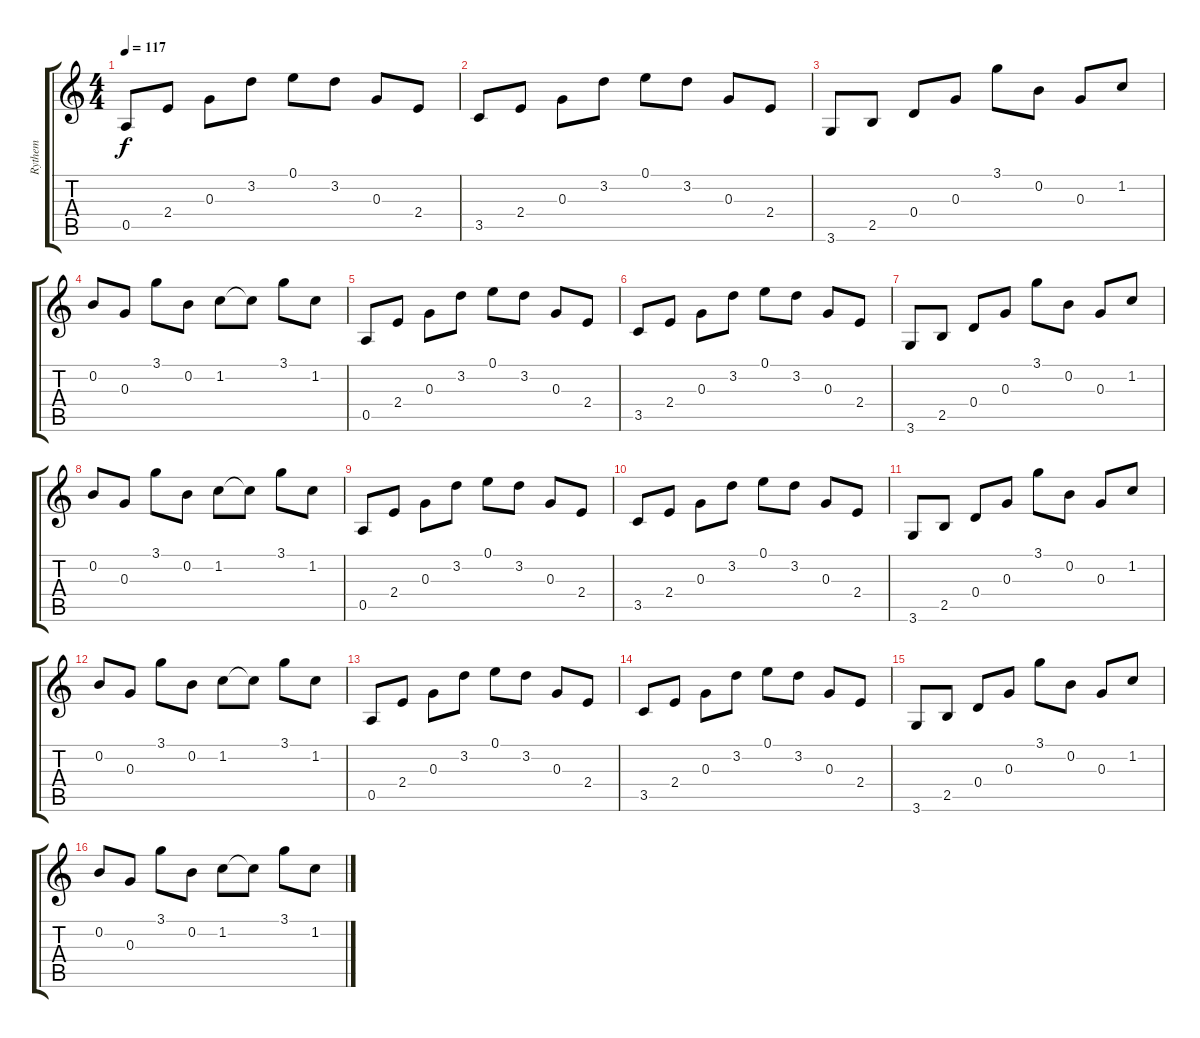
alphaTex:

\track ("Rythem" "Rythem") {instrument acousticguitarsteel}
\staff {score tabs}
\tuning (E4 B3 G3 D3 A2 E2) {hide}
\ts (4 4)
\tempo 117
\clef g2
\ks c
0.5.8{dy f} 2.4.8 0.3.8 3.2.8 0.1.8 3.2.8 0.3.8 2.4.8 |
3.5.8 2.4.8 0.3.8 3.2.8 0.1.8 3.2.8 0.3.8 2.4.8 |
3.6.8 2.5.8 0.4.8 0.3.8 3.1.8 0.2.8 0.3.8 1.2.8 |
0.2.8 0.3.8 3.1.8 0.2.8 1.2.8 1.2{t}.8 3.1.8 1.2.8 |
0.5.8 2.4.8 0.3.8 3.2.8 0.1.8 3.2.8 0.3.8 2.4.8 |
3.5.8 2.4.8 0.3.8 3.2.8 0.1.8 3.2.8 0.3.8 2.4.8 |
3.6.8 2.5.8 0.4.8 0.3.8 3.1.8 0.2.8 0.3.8 1.2.8 |
0.2.8 0.3.8 3.1.8 0.2.8 1.2.8 1.2{t}.8 3.1.8 1.2.8 |
0.5.8 2.4.8 0.3.8 3.2.8 0.1.8 3.2.8 0.3.8 2.4.8 |
3.5.8 2.4.8 0.3.8 3.2.8 0.1.8 3.2.8 0.3.8 2.4.8 |
3.6.8 2.5.8 0.4.8 0.3.8 3.1.8 0.2.8 0.3.8 1.2.8 |
0.2.8 0.3.8 3.1.8 0.2.8 1.2.8 1.2{t}.8 3.1.8 1.2.8 |
0.5.8 2.4.8 0.3.8 3.2.8 0.1.8 3.2.8 0.3.8 2.4.8 |
3.5.8 2.4.8 0.3.8 3.2.8 0.1.8 3.2.8 0.3.8 2.4.8 |
3.6.8 2.5.8 0.4.8 0.3.8 3.1.8 0.2.8 0.3.8 1.2.8 |
0.2.8 0.3.8 3.1.8 0.2.8 1.2.8 1.2{t}.8 3.1.8 1.2.8
